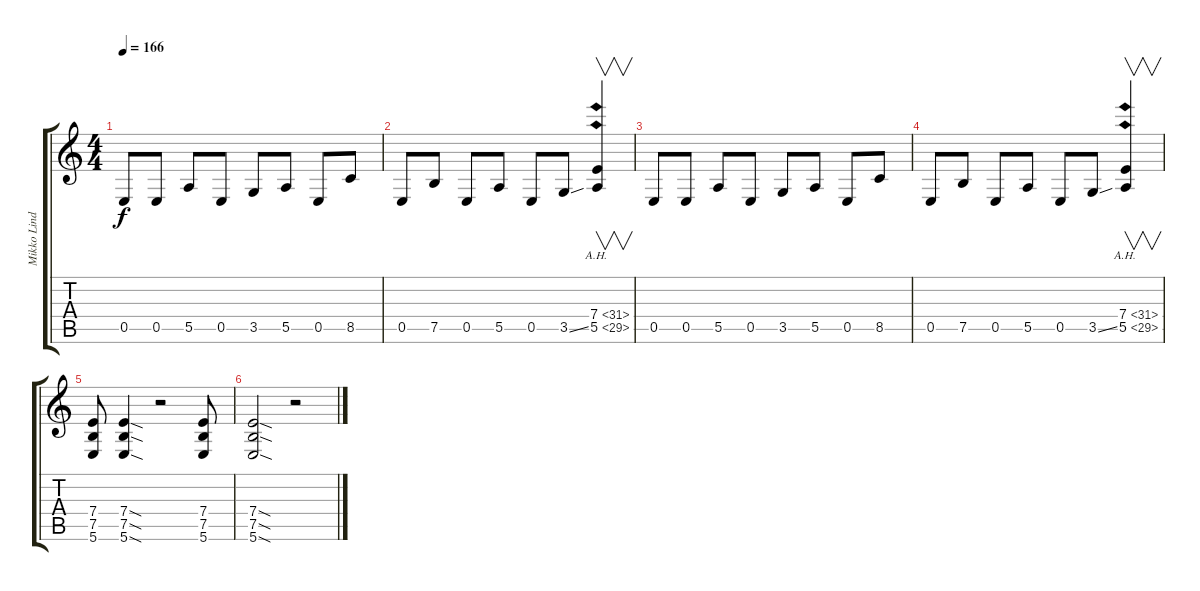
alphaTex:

\track ("Mikko Lindström" "Mikko Lind") {instrument distortionguitar}
\staff {score tabs}
\tuning (B3 Gb3 D3 A2 E2 B1) {hide}
\ts (4 4)
\tempo 166
\clef g2
\ks c
0.5.8{dy f} 0.5.8 5.5.8 0.5.8 3.5.8 5.5.8 0.5.8 8.5.8 |
0.5.8 7.5.8 0.5.8 5.5.8 0.5.8 3.5{ss}.8 (7.4{ah 24} 5.5{ah 24}).4{v} |
0.5.8 0.5.8 5.5.8 0.5.8 3.5.8 5.5.8 0.5.8 8.5.8 |
0.5.8 7.5.8 0.5.8 5.5.8 0.5.8 3.5{ss}.8 (7.4{ah 24} 5.5{ah 24}).4{v} |
(7.4 7.5 5.6).8 (7.4{sod} 7.5{sod} 5.6{sod}).4 r.2 (7.4 7.5 5.6).8 |
(7.4{sod} 7.5{sod} 5.6{sod}).2 r.2
